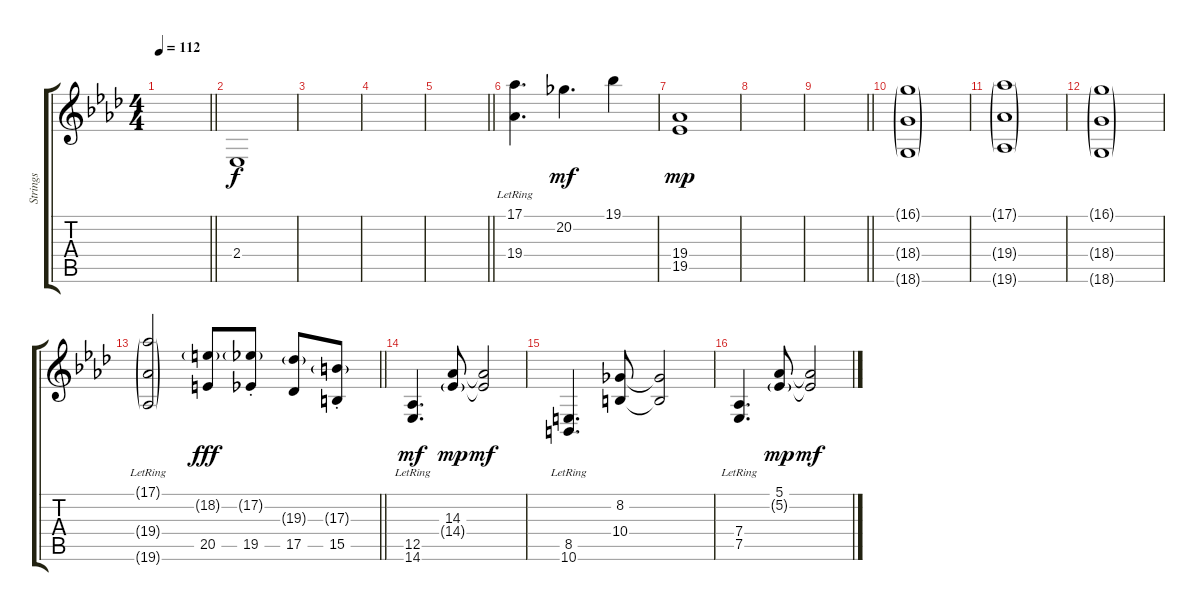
\track ("Strings" "Strings") {instrument synthstrings1}
\staff {score tabs}
\tuning (Eb4 Bb3 Gb3 Db3 Ab2 Db2) {hide}
\ts (4 4)
\tempo 112
\clef g2
\barLineRight lightlight
\ks ab
|
2.4.1 |
|
|
\barLineRight lightlight
|
(17.1 19.4{lr}).4{d} 20.2.4{d dy mf} 19.1.4 |
(19.4 19.5).1{dy mp} |
|
\barLineRight lightlight
|
(16.1{g} 18.4{g} 18.6{g}).1 |
(17.1{g} 19.4{g} 19.6{g}).1 |
(16.1{g} 18.4{g} 18.6{g}).1 |
\barLineRight lightlight
(17.1{g} 19.4{g lr} 19.6{g lr}).2 (18.2{g} 20.5).8{dy fff} (17.2{g st} 19.5{st}).8 (19.3{g} 17.5).8 (17.3{g st} 15.5{st}).8 |
(12.5{lr} 14.6{lr}).4{d dy mf volume 16} (14.3 14.4{g}).8{dy mp} (14.3{t} 14.4{t}).2{dy mf} |
(8.5{lr} 10.6{lr}).4{d} (8.2 10.4).8 (8.2{t} 10.4{t}).2 |
(7.4{lr} 7.5{lr}).4{d} (5.1 5.2{g}).8{dy mp} (5.1{t} 5.2{t}).2{dy mf}
